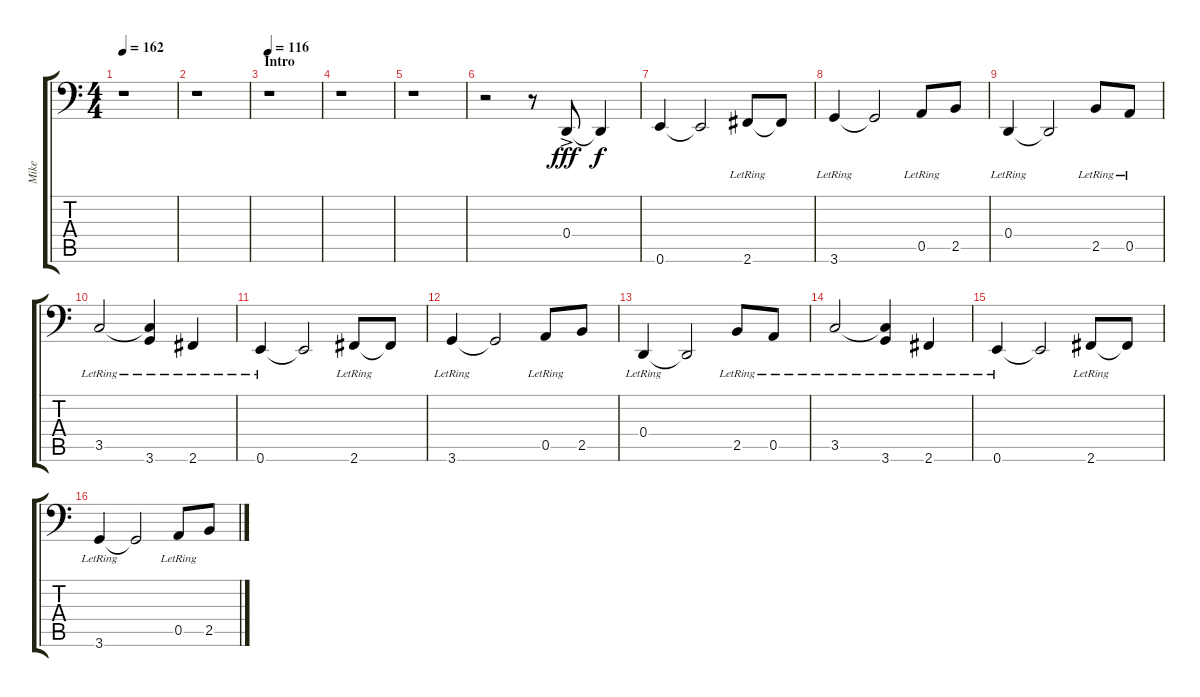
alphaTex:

\track ("Mike" "Mike") {instrument electricbasspick}
\staff {score tabs}
\tuning (E4 B3 G1 D1 A1 E1) {hide}
\ts (4 4)
\tempo 162
\tempo 116
\tempo 162
\clef f4
\ks c
r.1{dy fff instrument electricbasspick} |
r.1 |
\section ("" "Intro")
\tempo 116
r.1 |
r.1 |
r.1 |
r.2 r.8 0.4{ac}.8 0.4{t}.4{dy f} |
0.6.4 0.6{t}.2 2.6{lr}.8 2.6{t}.8 |
3.6{lr}.4 3.6{t}.2 0.5{lr}.8 2.5.8 |
0.4{lr}.4 0.4{t}.2 2.5{lr}.8 0.5{lr}.8 |
3.5{lr}.2 (3.5{t} 3.6{lr}).4 2.6{lr}.4 |
0.6{lr}.4 0.6{t}.2 2.6{lr}.8 2.6{t}.8 |
3.6{lr}.4 3.6{t}.2 0.5{lr}.8 2.5.8 |
0.4{lr}.4 0.4{t}.2 2.5{lr}.8 0.5{lr}.8 |
3.5{lr}.2 (3.5{t} 3.6{lr}).4 2.6{lr}.4 |
0.6{lr}.4 0.6{t}.2 2.6{lr}.8 2.6{t}.8 |
3.6{lr}.4 3.6{t}.2 0.5{lr}.8 2.5.8
